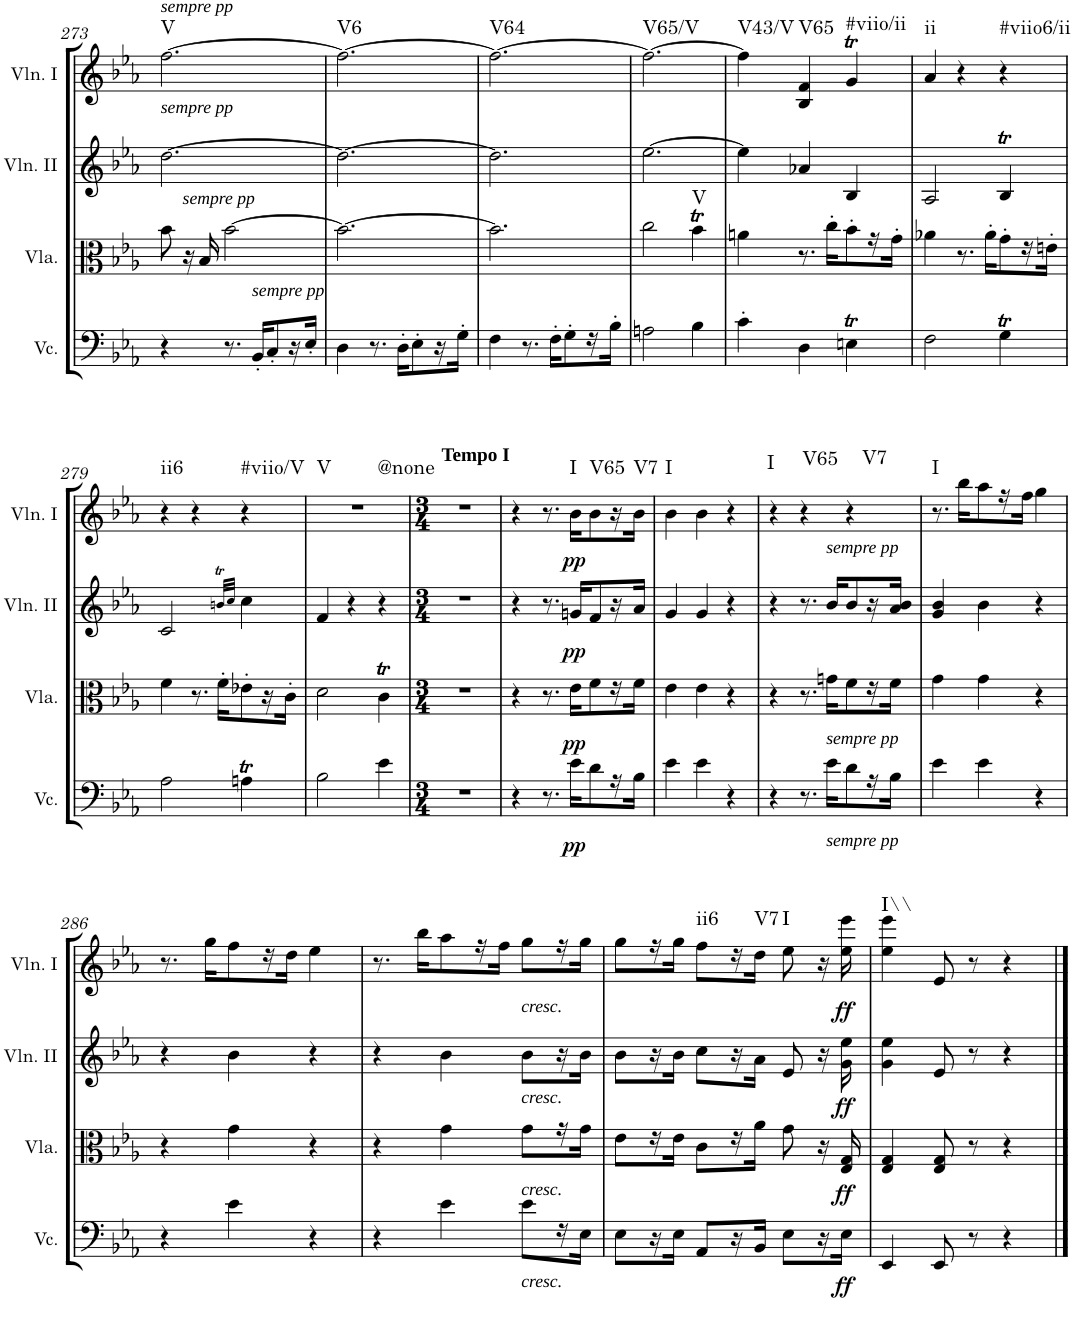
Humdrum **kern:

**kern	**dynam	**kern	**dynam	**harte	**kern	**dynam	**kern	**dynam	**harte
*part4	*part4	*part3	*part3	*part3	*part2	*part2	*part1	*part1	*part1
*staff4	*staff4	*staff3	*staff3	*	*staff2	*staff2	*staff1	*staff1	*
*I"Violoncello	*	*I"Viola	*	*	*I"Violin II	*	*I"Violin I	*	*
*I'Vc.	*	*I'Vla.	*	*	*I'Vln. II	*	*I'Vln. I	*	*
!!LO:PB:g=z
*clefF4	*	*clefC3	*	*	*clefG2	*	*clefG2	*	*
*k[b-e-a-]	*	*k[b-e-a-]	*	*	*k[b-e-a-]	*	*k[b-e-a-]	*	*
*E-:	*	*E-:	*	*	*E-:	*	*E-:	*	*
*M3/4	*	*M3/4	*	*	*M3/4	*	*M3/4	*	*
=273	=273	=273	=273	=273	=273	=273	=273	=273	=273
!	!	!	!	!	!	!	!LO:TX:a:i:t=sempre pp	!	!
!	!	!	!	!	!LO:TX:a:i:t=sempre pp	!	!	!	!LO:H:kt=V
4r	.	8b-\	.	.	[2.dd\	.	[2.ff\	.	N
!	!	!LO:TX:a:i:t=sempre pp	!	!	!	!	!	!	!
.	.	16r	.	.	.	.	.	.	.
.	.	16B-/	.	.	.	.	.	.	.
8.r	.	[2b-\	.	.	.	.	.	.	.
!LO:TX:a:i:t=sempre pp	!	!	!	!	!	!	!	!	!
16BB-'/KL	.	.	.	.	.	.	.	.	.
8C'/	.	.	.	.	.	.	.	.	.
16r	.	.	.	.	.	.	.	.	.
16E-'/JJ	.	.	.	.	.	.	.	.	.
=274	=274	=274	=274	=274	=274	=274	=274	=274	=274
!	!	!	!	!	!	!	!	!	!LO:H:kt=V6
4D\	.	2.b-\_	.	.	2.dd\_	.	2.ff\_	.	N
8.r	.	.	.	.	.	.	.	.	.
16D'\KL	.	.	.	.	.	.	.	.	.
8E-'\	.	.	.	.	.	.	.	.	.
16r	.	.	.	.	.	.	.	.	.
16G'\JJ	.	.	.	.	.	.	.	.	.
=275	=275	=275	=275	=275	=275	=275	=275	=275	=275
!	!	!	!	!	!	!	!	!	!LO:H:kt=V64
4F\	.	2.b-\]	.	.	2.dd\]	.	2.ff\_	.	N
8.r	.	.	.	.	.	.	.	.	.
16F'\KL	.	.	.	.	.	.	.	.	.
8G'\	.	.	.	.	.	.	.	.	.
16r	.	.	.	.	.	.	.	.	.
16B-'\JJ	.	.	.	.	.	.	.	.	.
=276	=276	=276	=276	=276	=276	=276	=276	=276	=276
!	!	!	!	!	!	!	!	!	!LO:H:kt=V65/V
2An\	.	2cc\	.	.	[2.ee-\	.	2.ff\_	.	N
!	!	!	!	!LO:H:kt=V	!	!	!	!	!
4B-\	.	4b-T\	.	N	.	.	.	.	.
=277	=277	=277	=277	=277	=277	=277	=277	=277	=277
!	!	!	!	!	!	!	!	!	!LO:H:kt=V43/V
4c'\	.	4an\	.	.	4ee-\]	.	4ff\]	.	N
!	!	!	!	!	!	!	!	!	!LO:H:kt=V65
4D\	.	8.r	.	.	4a-X/	.	4B-/ 4f/	.	N
.	.	16cc'\KL	.	.	.	.	.	.	.
!	!	!	!	!	!	!	!	!	!LO:H:kt=#viio/ii
4Ent\	.	8b-'\	.	.	4B-/	.	4gt/	.	N
.	.	16r	.	.	.	.	.	.	.
.	.	16g'\JJ	.	.	.	.	.	.	.
=278	=278	=278	=278	=278	=278	=278	=278	=278	=278
!	!	!	!	!	!	!	!	!	!LO:H:kt=ii
2F\	.	4a-X\	.	.	2A-/	.	4a-/	.	N
.	.	8.r	.	.	.	.	4r	.	.
.	.	16a-'\KL	.	.	.	.	.	.	.
!	!	!	!	!	!	!	!	!	!LO:H:kt=#viio6/ii
4Gt\	.	8g'\	.	.	4B-T/	.	4r	.	N
.	.	16r	.	.	.	.	.	.	.
.	.	16en'\JJ	.	.	.	.	.	.	.
!!LO:LB:g=z
=279	=279	=279	=279	=279	=279	=279	=279	=279	=279
!	!	!	!	!	!	!	!	!	!LO:H:kt=ii6
2A-\	.	4f\	.	.	2c/	.	4r	.	N
.	.	8.r	.	.	.	.	4r	.	.
.	.	16f'\KL	.	.	.	.	.	.	.
.	.	.	.	.	32qbn>/LLL	.	.	.	.
.	.	.	.	.	32qcc/JJJ	.	.	.	.
!	!	!	!	!	!	!	!	!	!LO:H:kt=#viio/V
4Ant\	.	8e-X'\	.	.	4cc\	.	4r	.	N
.	.	16r	.	.	.	.	.	.	.
.	.	16c'\JJ	.	.	.	.	.	.	.
=280	=280	=280	=280	=280	=280	=280	=280	=280	=280
!	!	!	!	!	!	!	!	!	!LO:H:n=1:kt=V
!	!	!	!	!	!	!	!	!	!LO:H:n=2:kt=@none
2B-\	.	2d\	.	.	4f/	.	2.r	.	N N
.	.	.	.	.	4r	.	.	.	.
4e-\	.	4cT\	.	.	4r	.	.	.	.
=281	=281	=281	=281	=281	=281	=281	=281	=281	=281
*M3/4	*	*M3/4	*	*	*M3/4	*	*M3/4	*	*
!	!	!	!	!	!	!	!LO:TX:a:B:t=Tempo I	!	!
2.r	.	2.r	.	.	2.r	.	2.r	.	.
=282	=282	=282	=282	=282	=282	=282	=282	=282	=282
4r	.	4r	.	.	4r	.	4r	.	.
8.r	.	8.r	.	.	8.r	.	8.r	.	.
!	!LO:DY:b	!	!LO:DY:b	!	!	!LO:DY:b	!	!LO:DY:b	!LO:H:kt=I
16e-\KL	pp	16e-\KL	pp	.	16gn/KL	pp	16b-\KL	pp	N
!	!	!	!	!	!	!	!	!	!LO:H:kt=V65
8d\	.	8f\	.	.	8f/	.	8b-\	.	N
16r	.	16r	.	.	16r	.	16r	.	.
!	!	!	!	!	!	!	!	!	!LO:H:kt=V7
16B-\JJ	.	16f\JJ	.	.	16a-/JJ	.	16b-\JJ	.	N
=283	=283	=283	=283	=283	=283	=283	=283	=283	=283
!	!	!	!	!	!	!	!	!	!LO:H:kt=I
4e-\	.	4e-\	.	.	4g/	.	4b-\	.	N
4e-\	.	4e-\	.	.	4g/	.	4b-\	.	.
4r	.	4r	.	.	4r	.	4r	.	.
=284	=284	=284	=284	=284	=284	=284	=284	=284	=284
!	!	!	!	!	!	!	!	!	!LO:H:kt=I
4r	.	4r	.	.	4r	.	4r	.	N
!	!	!	!	!	!	!	!	!	!LO:H:kt=V65
8.r	.	8.r	.	.	8.r	.	4r	.	N
!	!	!	!	!	!LO:TX:a:i:t=sempre pp	!	!	!	!
!	!	!LO:TX:b:i:t=sempre pp	!	!	!	!	!	!	!
!LO:TX:b:i:t=sempre pp	!	!	!	!	!	!	!	!	!
16e-\KL	.	16gn\KL	.	.	16b-/KL	.	.	.	.
!	!	!	!	!	!	!	!	!	!LO:H:kt=V7
8d\	.	8f\	.	.	8b-/	.	4r	.	N
16r	.	16r	.	.	16r	.	.	.	.
16B-\JJ	.	16f\JJ	.	.	16a-/ 16b-/JJ	.	.	.	.
=285	=285	=285	=285	=285	=285	=285	=285	=285	=285
!	!	!	!	!	!	!	!	!	!LO:H:kt=I
4e-\	.	4g\	.	.	4g/ 4b-/	.	8.r	.	N
.	.	.	.	.	.	.	16bb-\KL	.	.
4e-\	.	4g\	.	.	4b-\	.	8aa-\	.	.
.	.	.	.	.	.	.	16r	.	.
.	.	.	.	.	.	.	16ff\JJ	.	.
4r	.	4r	.	.	4r	.	4gg\	.	.
!!LO:LB:g=z
=286	=286	=286	=286	=286	=286	=286	=286	=286	=286
4r	.	4r	.	.	4r	.	8.r	.	.
.	.	.	.	.	.	.	16gg\KL	.	.
4e-\	.	4g\	.	.	4b-\	.	8ff\	.	.
.	.	.	.	.	.	.	16r	.	.
.	.	.	.	.	.	.	16dd\JJ	.	.
4r	.	4r	.	.	4r	.	4ee-\	.	.
=287	=287	=287	=287	=287	=287	=287	=287	=287	=287
4r	.	4r	.	.	4r	.	8.r	.	.
.	.	.	.	.	.	.	16bb-\KL	.	.
4e-\	.	4g\	.	.	4b-\	.	8aa-\	.	.
.	.	.	.	.	.	.	16r	.	.
.	.	.	.	.	.	.	16ff\JJ	.	.
!	!	!	!	!	!	!	!LO:TX:b:i:t=cresc.	!	!
!	!	!	!	!	!LO:TX:b:i:t=cresc.	!	!	!	!
!	!	!LO:TX:b:i:t=cresc.	!	!	!	!	!	!	!
!LO:TX:b:i:t=cresc.	!	!	!	!	!	!	!	!	!
8e-\L	.	8g\L	.	.	8b-\L	.	8gg\L	.	.
16r	.	16r	.	.	16r	.	16r	.	.
16E-\JJ	.	16g\JJ	.	.	16b-\JJ	.	16gg\JJ	.	.
=288	=288	=288	=288	=288	=288	=288	=288	=288	=288
8E-\L	.	8e-\L	.	.	8b-\L	.	8gg\L	.	.
16r	.	16r	.	.	16r	.	16r	.	.
16E-\JJ	.	16e-\JJ	.	.	16b-\JJ	.	16gg\JJ	.	.
!	!	!	!	!	!	!	!	!	!LO:H:kt=ii6
8AA-/L	.	8c\L	.	.	8cc\L	.	8ff\L	.	N
16r	.	16r	.	.	16r	.	16r	.	.
!	!	!	!	!	!	!	!	!	!LO:H:kt=V7
16BB-/JJ	.	16a-\JJ	.	.	16a-\JJ	.	16dd\JJ	.	N
!	!	!	!	!	!	!	!	!	!LO:H:kt=I
8E-\L	.	8g\	.	.	8e-/	.	8ee-\	.	N
16r	.	16r	.	.	16r	.	16r	.	.
!	!LO:DY:b	!	!LO:DY:b	!	!	!LO:DY:b	!	!LO:DY:b	!
16E-\JJ	ff	16E-/ 16G/	ff	.	16g\ 16ee-\	ff	16ee-\ 16eee-\	ff	.
=289	=289	=289	=289	=289	=289	=289	=289	=289	=289
!	!	!	!	!	!	!	!	!	!LO:H:kt=I\\
4EE-/	.	4E-/ 4G/	.	.	4g\ 4ee-\	.	4ee-\ 4eee-\	.	N
8EE-/	.	8E-/ 8G/	.	.	8e-/	.	8e-/	.	.
8r	.	8r	.	.	8r	.	8r	.	.
4r	.	4r	.	.	4r	.	4r	.	.
==	==	==	==	==	==	==	==	==	==
*-	*-	*-	*-	*-	*-	*-	*-	*-	*-
